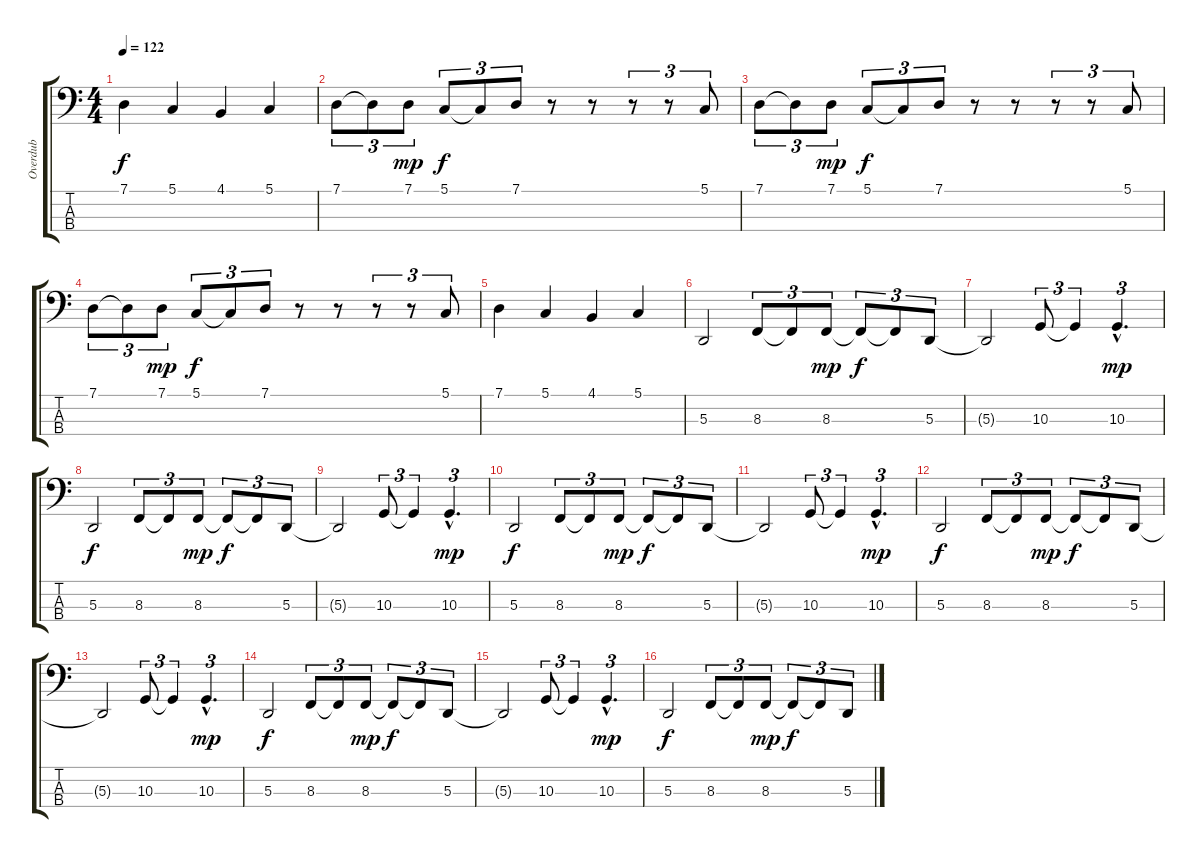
\track ("Overdub" "Overdub") {instrument fretlessbass}
\staff {score tabs}
\tuning (G1 D1 A0 E0) {hide}
\ts (4 4)
\tempo 122
\clef f4
\ks c
7.1.4{dy f} 5.1.4 4.1.4 5.1.4 |
7.1.8{tu (3 2)} 7.1{t}.8{tu (3 2)} 7.1.8{tu (3 2) dy mp} 5.1.8{tu (3 2) dy f} 5.1{t}.8{tu (3 2)} 7.1.8{tu (3 2)} r.8 r.8 r.8{tu (3 2)} r.8{tu (3 2)} 5.1.8{tu (3 2)} |
7.1.8{tu (3 2)} 7.1{t}.8{tu (3 2)} 7.1.8{tu (3 2) dy mp} 5.1.8{tu (3 2) dy f} 5.1{t}.8{tu (3 2)} 7.1.8{tu (3 2)} r.8 r.8 r.8{tu (3 2)} r.8{tu (3 2)} 5.1.8{tu (3 2)} |
7.1.8{tu (3 2)} 7.1{t}.8{tu (3 2)} 7.1.8{tu (3 2) dy mp} 5.1.8{tu (3 2) dy f} 5.1{t}.8{tu (3 2)} 7.1.8{tu (3 2)} r.8 r.8 r.8{tu (3 2)} r.8{tu (3 2)} 5.1.8{tu (3 2)} |
7.1.4 5.1.4 4.1.4 5.1.4 |
5.3.2 8.3.8{tu (3 2)} 8.3{t}.8{tu (3 2)} 8.3.8{tu (3 2) dy mp} 8.3{t}.8{tu (3 2) dy f} 8.3{t}.8{tu (3 2)} 5.3.8{tu (3 2)} |
5.3{t}.2 10.3.8{tu (3 2)} 10.3{t}.4{tu (3 2)} 10.3{hac}.4{d tu (3 2) dy mp} |
5.3.2{dy f} 8.3.8{tu (3 2)} 8.3{t}.8{tu (3 2)} 8.3.8{tu (3 2) dy mp} 8.3{t}.8{tu (3 2) dy f} 8.3{t}.8{tu (3 2)} 5.3.8{tu (3 2)} |
5.3{t}.2 10.3.8{tu (3 2)} 10.3{t}.4{tu (3 2)} 10.3{hac}.4{d tu (3 2) dy mp} |
5.3.2{dy f} 8.3.8{tu (3 2)} 8.3{t}.8{tu (3 2)} 8.3.8{tu (3 2) dy mp} 8.3{t}.8{tu (3 2) dy f} 8.3{t}.8{tu (3 2)} 5.3.8{tu (3 2)} |
5.3{t}.2 10.3.8{tu (3 2)} 10.3{t}.4{tu (3 2)} 10.3{hac}.4{d tu (3 2) dy mp} |
5.3.2{dy f} 8.3.8{tu (3 2)} 8.3{t}.8{tu (3 2)} 8.3.8{tu (3 2) dy mp} 8.3{t}.8{tu (3 2) dy f} 8.3{t}.8{tu (3 2)} 5.3.8{tu (3 2)} |
5.3{t}.2 10.3.8{tu (3 2)} 10.3{t}.4{tu (3 2)} 10.3{hac}.4{d tu (3 2) dy mp} |
5.3.2{dy f} 8.3.8{tu (3 2)} 8.3{t}.8{tu (3 2)} 8.3.8{tu (3 2) dy mp} 8.3{t}.8{tu (3 2) dy f} 8.3{t}.8{tu (3 2)} 5.3.8{tu (3 2)} |
5.3{t}.2 10.3.8{tu (3 2)} 10.3{t}.4{tu (3 2)} 10.3{hac}.4{d tu (3 2) dy mp} |
5.3.2{dy f} 8.3.8{tu (3 2)} 8.3{t}.8{tu (3 2)} 8.3.8{tu (3 2) dy mp} 8.3{t}.8{tu (3 2) dy f} 8.3{t}.8{tu (3 2)} 5.3.8{tu (3 2)}
